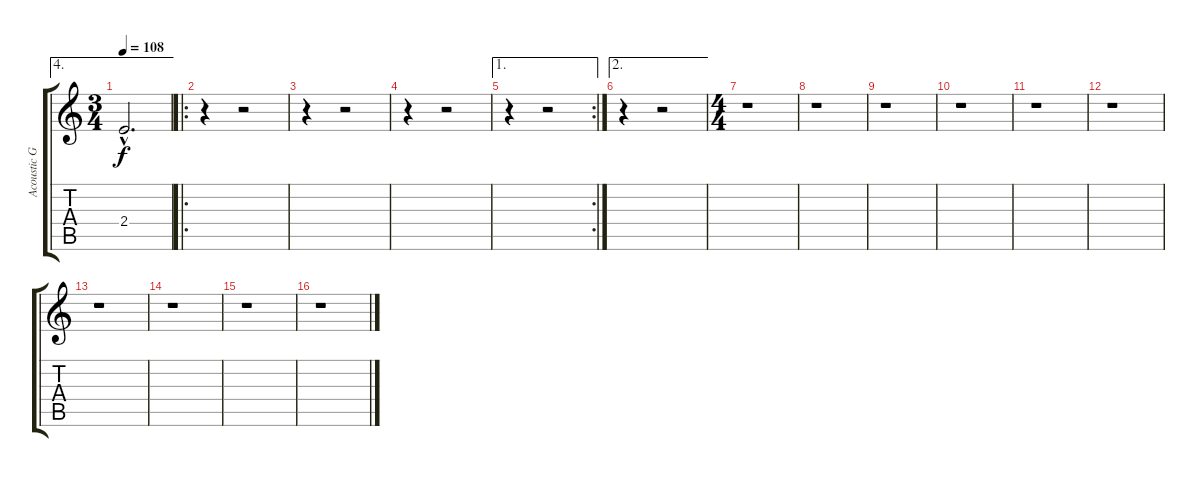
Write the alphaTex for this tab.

\track ("Acoustic Guitar 1" "Acoustic G") {instrument acousticguitarsteel}
\staff {score tabs}
\tuning (E4 B3 G3 D3 A2 E2) {hide}
\ae 4
\ts (3 4)
\tempo 108
\clef g2
\ks c
2.4{hac}.2{d dy f} |
\ro
r.4 r.2 |
r.4 r.2 |
r.4 r.2 |
\ae 1
\rc 2
r.4 r.2 |
\ae 2
r.4 r.2 |
\ts (4 4)
r.1 |
r.1 |
r.1 |
r.1 |
r.1 |
r.1 |
r.1 |
r.1 |
r.1 |
r.1
